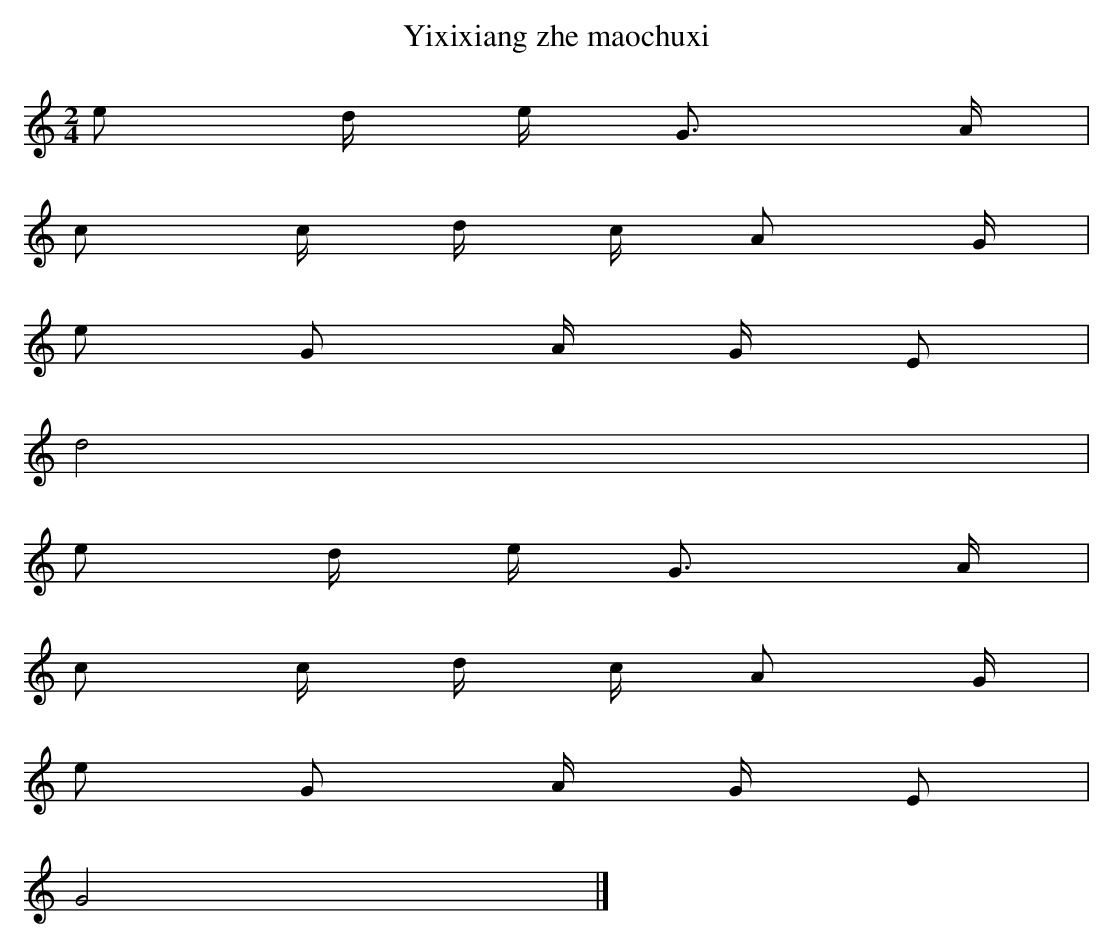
X:1
T: Yixixiang zhe maochuxi
L: 1/16
M: 2/4
K: C
e2 d e2< G2 A [I:setbarnb 1]|
c2 c d c A2 G |
e2 G2 A G E2 |
d8 |
e2 d e2< G2 A |
c2 c d c A2 G |
e2 G2 A G E2 |
G8 |]
